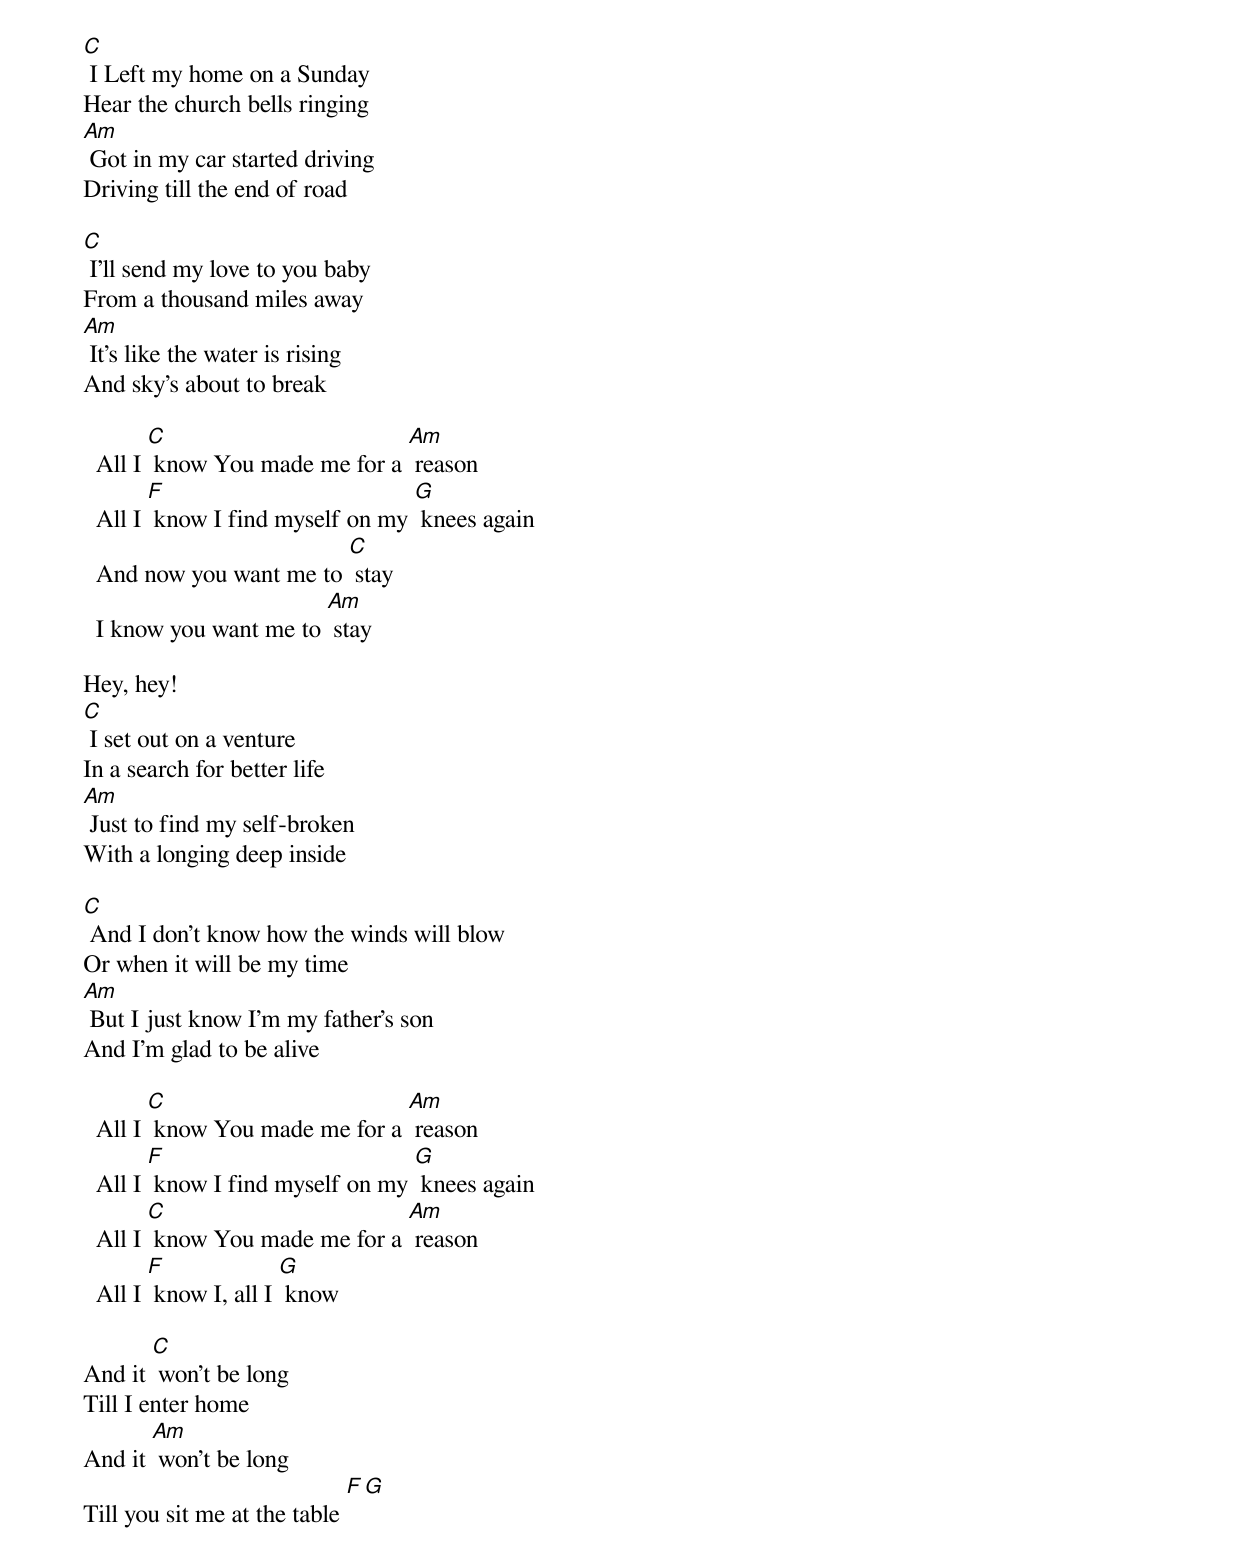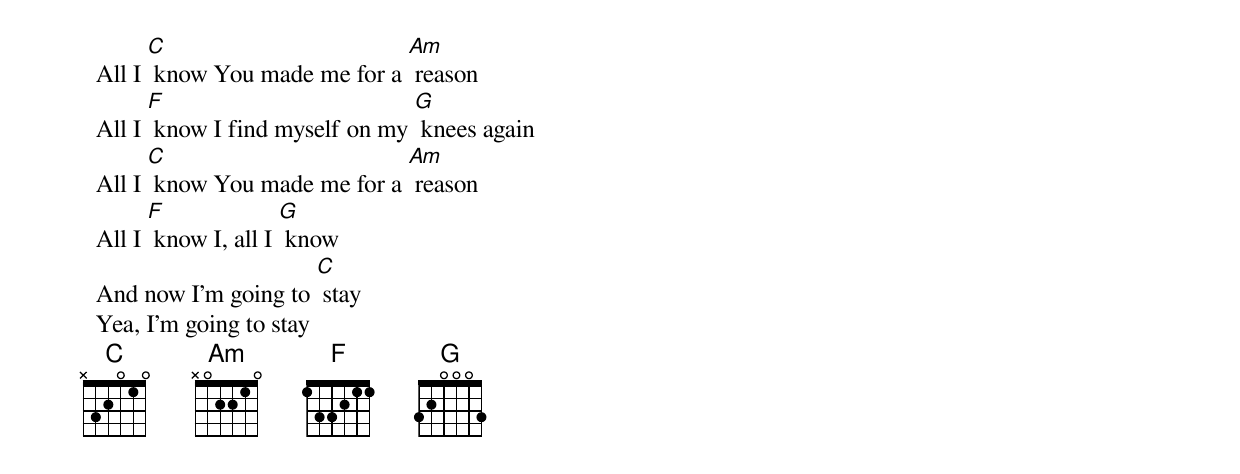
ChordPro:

[C] I Left my home on a Sunday
Hear the church bells ringing
[Am] Got in my car started driving
Driving till the end of road

[C] I'll send my love to you baby
From a thousand miles away
[Am] It's like the water is rising
And sky's about to break

  All I [C] know You made me for a [Am] reason
  All I [F] know I find myself on my [G] knees again
  And now you want me to [C] stay
  I know you want me to [Am] stay

Hey, hey!
[C] I set out on a venture
In a search for better life
[Am] Just to find my self-broken
With a longing deep inside

[C] And I don't know how the winds will blow
Or when it will be my time
[Am] But I just know I'm my father's son
And I'm glad to be alive

  All I [C] know You made me for a [Am] reason
  All I [F] know I find myself on my [G] knees again
  All I [C] know You made me for a [Am] reason
  All I [F] know I, all I [G] know

And it [C] won't be long
Till I enter home
And it [Am] won't be long
Till you sit me at the table [F][G]

  All I [C] know You made me for a [Am] reason
  All I [F] know I find myself on my [G] knees again
  All I [C] know You made me for a [Am] reason
  All I [F] know I, all I [G] know
  And now I'm going to [C] stay
  Yea, I'm going to stay
